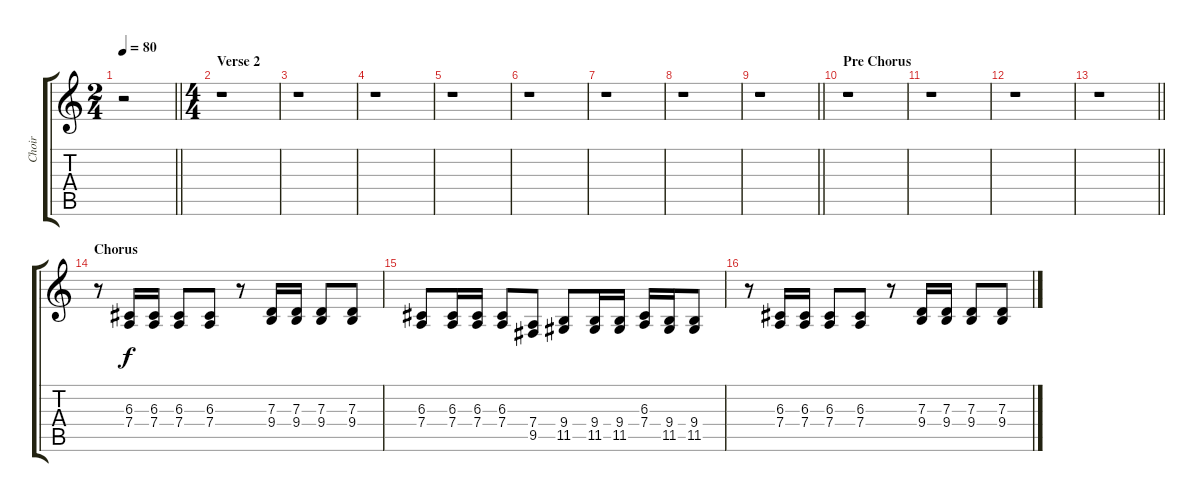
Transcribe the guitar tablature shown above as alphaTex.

\track ("Choir" "Choir") {instrument pad4choir}
\staff {score tabs}
\tuning (E4 B3 G3 D3 A2 E2) {hide}
\ts (2 4)
\tempo 80
\clef g2
\barLineRight lightlight
\ks c
r.2{dy f} |
\ts (4 4)
\section ("" "Verse 2")
r.1 |
r.1 |
r.1 |
r.1 |
r.1 |
r.1 |
r.1 |
\barLineRight lightlight
r.1 |
\section ("" "Pre Chorus")
r.1 |
r.1 |
r.1 |
\barLineRight lightlight
r.1 |
\section ("" "Chorus")
r.8 (6.3 7.4).16 (6.3 7.4).16 (6.3 7.4).8 (6.3 7.4).8 r.8 (7.3 9.4).16 (7.3 9.4).16 (7.3 9.4).8 (7.3 9.4).8 |
(6.3 7.4).8 (6.3 7.4).16 (6.3 7.4).16 (6.3 7.4).8 (7.4 9.5).8 (9.4 11.5).8 (9.4 11.5).16 (9.4 11.5).16 (6.3 7.4).16 (9.4 11.5).16 (9.4 11.5).8 |
r.8 (6.3 7.4).16 (6.3 7.4).16 (6.3 7.4).8 (6.3 7.4).8 r.8 (7.3 9.4).16 (7.3 9.4).16 (7.3 9.4).8 (7.3 9.4).8
